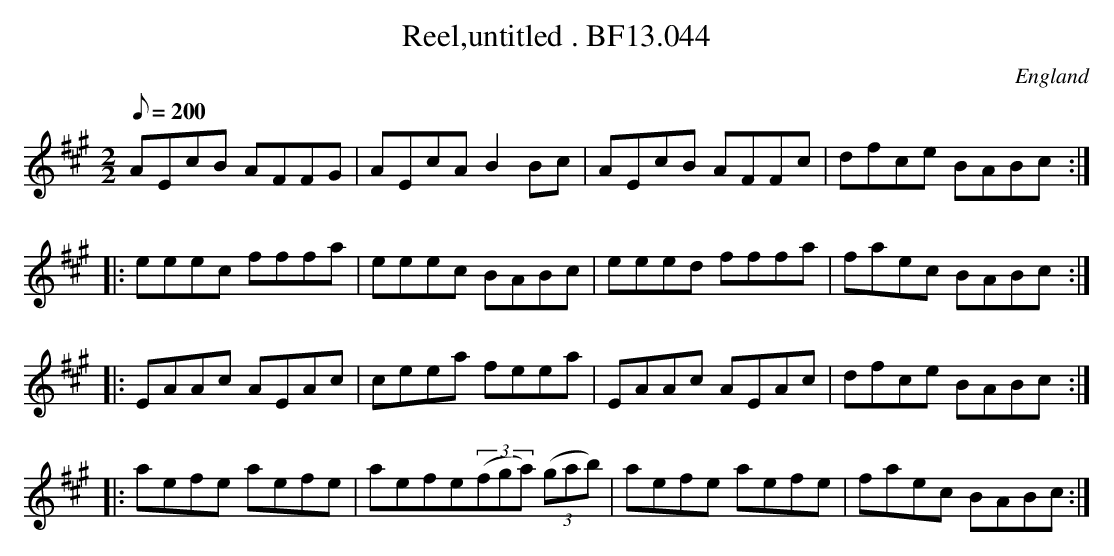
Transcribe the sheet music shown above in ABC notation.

X:1
T:Reel,untitled . BF13.044
M:2/2
L:1/8
Q:200
O:England
K:A Major
AEcB AFFG| AEcA B2 Bc|AEcB AFFc|dfce BABc:|!
|:eeec fffa| eeec BABc|eeed fffa| faec BABc:|!
|:EAAc AEAc|ceea feea|EAAc AEAc| dfce BABc:|!
|:aefe aefe|aefe((3fga) ((3gab)| aefe aefe|faec BABc:|]
